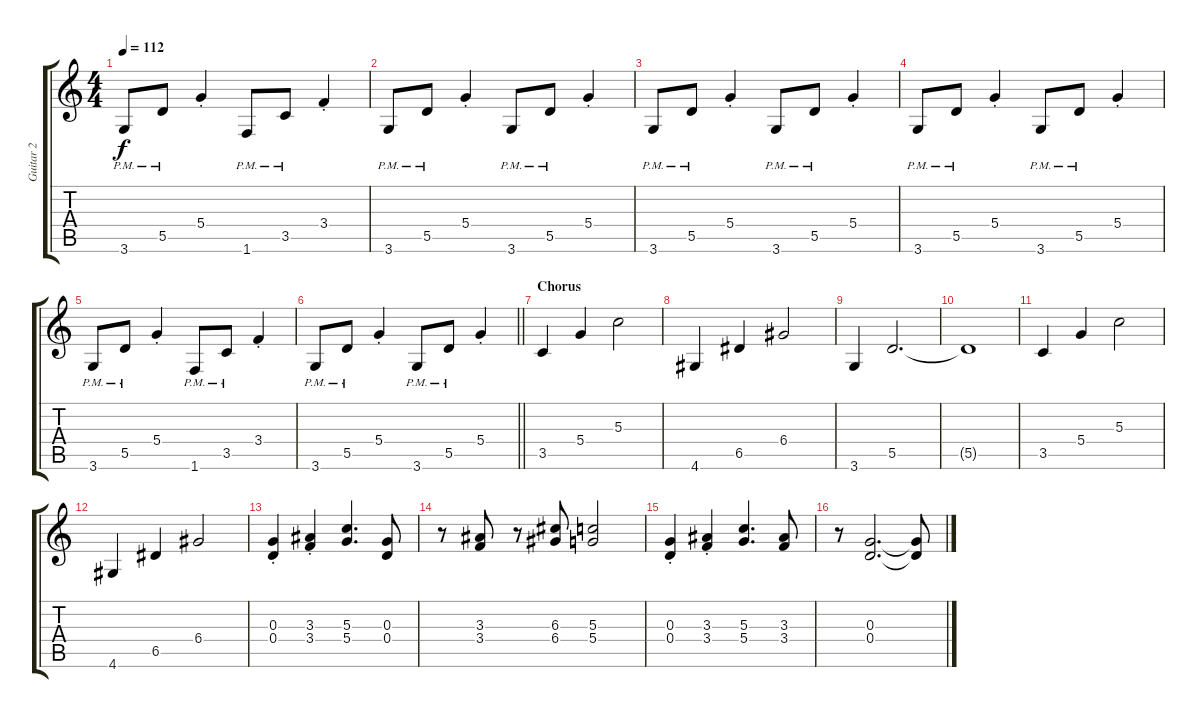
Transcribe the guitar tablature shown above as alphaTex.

\track ("Guitar 2" "Guitar 2") {instrument overdrivenguitar}
\staff {score tabs}
\tuning (E4 B3 G3 D3 A2 E2) {hide}
\ts (4 4)
\tempo 112
\clef g2
\ks c
3.6{pm}.8{dy f} 5.5{pm}.8 5.4{st}.4 1.6{pm}.8 3.5{pm}.8 3.4{st}.4 |
3.6{pm}.8 5.5{pm}.8 5.4{st}.4 3.6{pm}.8 5.5{pm}.8 5.4{st}.4 |
3.6{pm}.8 5.5{pm}.8 5.4{st}.4 3.6{pm}.8 5.5{pm}.8 5.4{st}.4 |
3.6{pm}.8 5.5{pm}.8 5.4{st}.4 3.6{pm}.8 5.5{pm}.8 5.4{st}.4 |
3.6{pm}.8 5.5{pm}.8 5.4{st}.4 1.6{pm}.8 3.5{pm}.8 3.4{st}.4 |
\barLineRight lightlight
3.6{pm}.8 5.5{pm}.8 5.4{st}.4 3.6{pm}.8 5.5{pm}.8 5.4{st}.4 |
\section ("" "Chorus")
3.5.4 5.4.4 5.3.2 |
4.6.4 6.5.4 6.4.2 |
3.6.4 5.5.2{d} |
5.5{t}.1 |
3.5.4 5.4.4 5.3.2 |
4.6.4 6.5.4 6.4.2 |
(0.3{st} 0.4{st}).4 (3.3{st} 3.4{st}).4 (5.3 5.4).4{d} (0.3 0.4).8 |
r.8 (3.3 3.4).8 r.8 (6.3 6.4).8 (5.3 5.4).2 |
(0.3{st} 0.4{st}).4 (3.3{st} 3.4{st}).4 (5.3 5.4).4{d} (3.3 3.4).8 |
r.8 (0.3 0.4).2{d} (0.3{t} 0.4{t}).8
